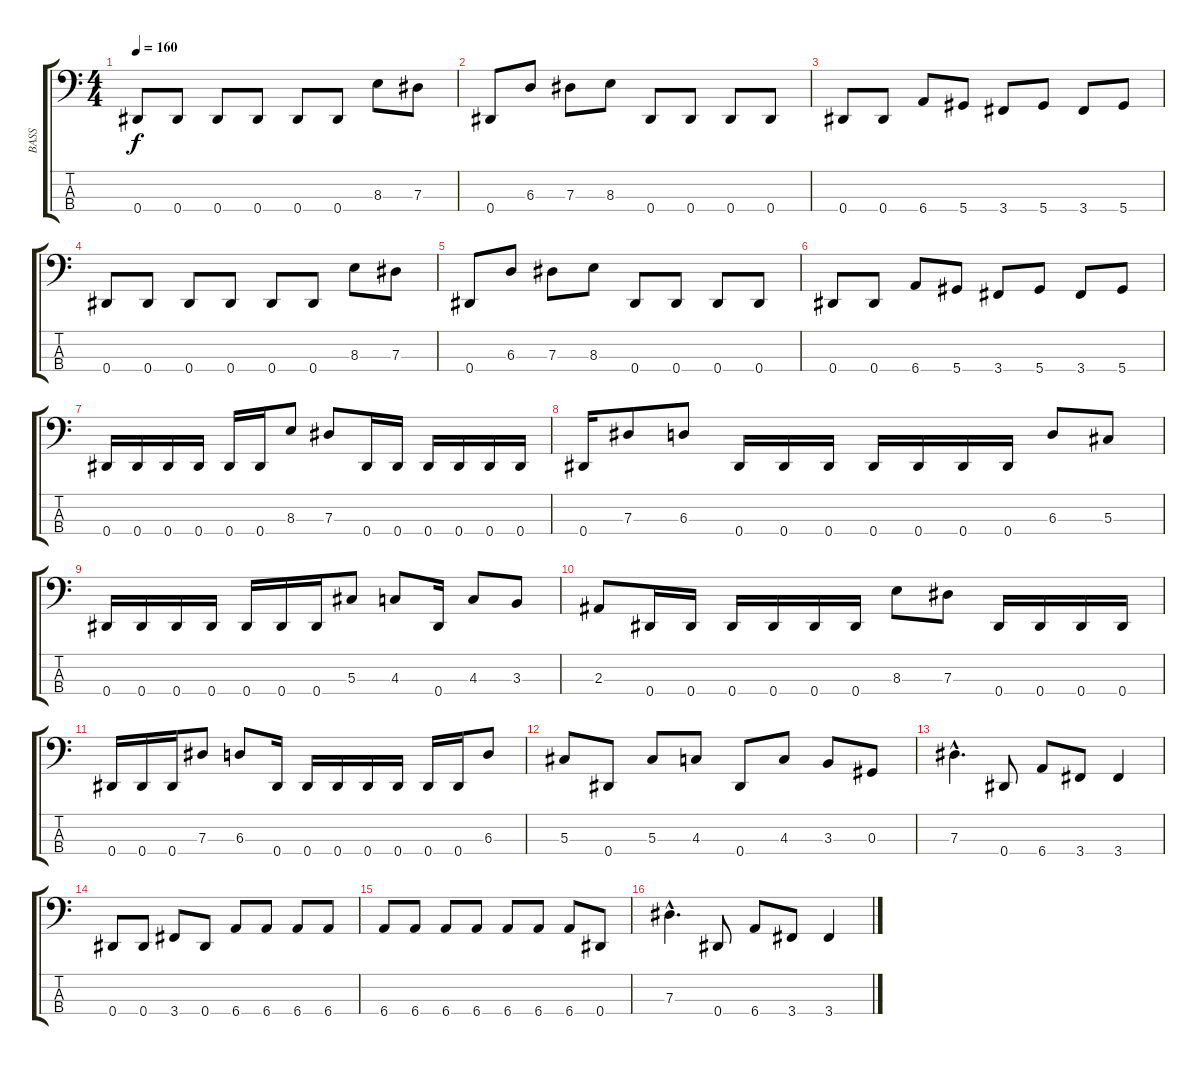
\track ("BASS" "BASS") {instrument electricbasspick}
\staff {score tabs}
\tuning (Gb2 Db2 Ab1 Eb1) {hide}
\ts (4 4)
\tempo 160
\clef f4
\ks c
0.4.8{dy f} 0.4.8 0.4.8 0.4.8 0.4.8 0.4.8 8.3.8 7.3.8 |
0.4.8 6.3.8 7.3.8 8.3.8 0.4.8 0.4.8 0.4.8 0.4.8 |
0.4.8 0.4.8 6.4.8 5.4.8 3.4.8 5.4.8 3.4.8 5.4.8 |
0.4.8 0.4.8 0.4.8 0.4.8 0.4.8 0.4.8 8.3.8 7.3.8 |
0.4.8 6.3.8 7.3.8 8.3.8 0.4.8 0.4.8 0.4.8 0.4.8 |
0.4.8 0.4.8 6.4.8 5.4.8 3.4.8 5.4.8 3.4.8 5.4.8 |
0.4.16 0.4.16 0.4.16 0.4.16 0.4.16 0.4.16 8.3.8 7.3.8 0.4.16 0.4.16 0.4.16 0.4.16 0.4.16 0.4.16 |
0.4.16 7.3.8 6.3.8 0.4.16 0.4.16 0.4.16 0.4.16 0.4.16 0.4.16 0.4.16 6.3.8 5.3.8 |
0.4.16 0.4.16 0.4.16 0.4.16 0.4.16 0.4.16 0.4.16 5.3.8 4.3.8 0.4.16 4.3.8 3.3.8 |
2.3.8 0.4.16 0.4.16 0.4.16 0.4.16 0.4.16 0.4.16 8.3.8 7.3.8 0.4.16 0.4.16 0.4.16 0.4.16 |
0.4.16 0.4.16 0.4.16 7.3.8 6.3.8 0.4.16 0.4.16 0.4.16 0.4.16 0.4.16 0.4.16 0.4.16 6.3.8 |
5.3.8 0.4.8 5.3.8 4.3.8 0.4.8 4.3.8 3.3.8 0.3.8 |
7.3{hac}.4{d} 0.4.8 6.4.8 3.4.8 3.4.4 |
0.4.8 0.4.8 3.4.8 0.4.8 6.4.8 6.4.8 6.4.8 6.4.8 |
6.4.8 6.4.8 6.4.8 6.4.8 6.4.8 6.4.8 6.4.8 0.4.8 |
7.3{hac}.4{d} 0.4.8 6.4.8 3.4.8 3.4.4
